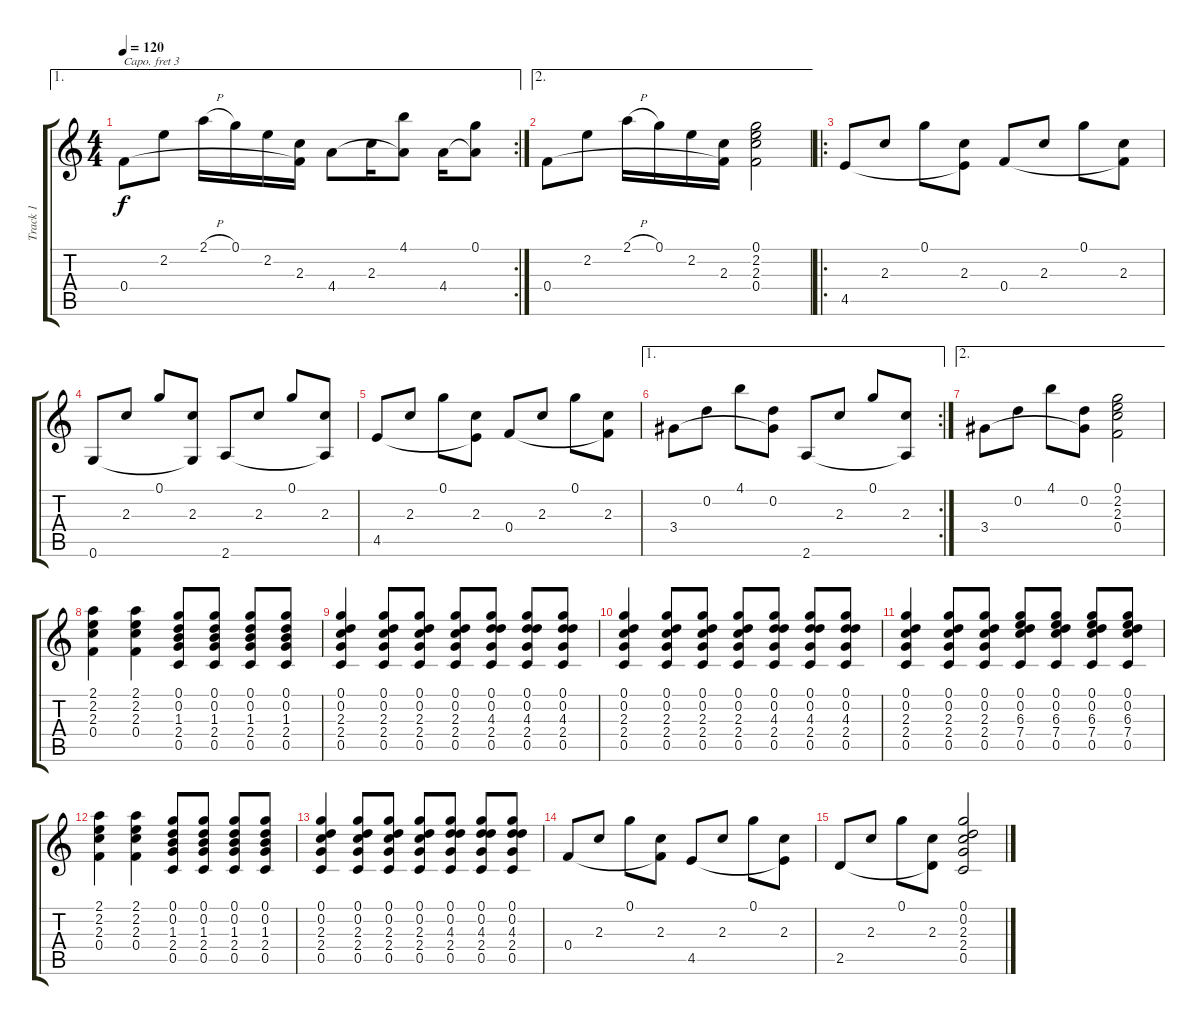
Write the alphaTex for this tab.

\track ("Track 1" "Track 1") {instrument acousticguitarsteel}
\staff {score tabs}
\capo 3
\tuning (E4 B3 G3 D3 A2 E2) {hide}
\ae 1
\rc 2
\ts (4 4)
\tempo 120
\clef g2
\ks c
0.4.8{dy f} 2.2.8 2.1{h}.16 0.1.16 2.2.16 (2.3 0.4{t}).16 4.4.8 2.3.16 (4.1 4.4{t}).8 4.4.16 (0.1 4.4{t}).8 |
\ae 2
0.4.8 2.2.8 2.1{h}.16 0.1.16 2.2.16 (2.3 0.4{t}).16 (0.1 2.2 2.3 0.4).2 |
\ro
4.5.8 2.3.8 0.1.8 (2.3 4.5{t}).8 0.4.8 2.3.8 0.1.8 (2.3 0.4{t}).8 |
0.6.8 2.3.8 0.1.8 (2.3 0.6{t}).8 2.6.8 2.3.8 0.1.8 (2.3 2.6{t}).8 |
4.5.8 2.3.8 0.1.8 (2.3 4.5{t}).8 0.4.8 2.3.8 0.1.8 (2.3 0.4{t}).8 |
\ae 1
\rc 2
3.4.8 0.2.8 4.1.8 (0.2 3.4{t}).8 2.6.8 2.3.8 0.1.8 (2.3 2.6{t}).8 |
\ae 2
3.4.8 0.2.8 4.1.8 (0.2 3.4{t}).8 (0.1 2.2 2.3 0.4).2 |
(2.1 2.2 2.3 0.4).4 (2.1 2.2 2.3 0.4).4 (0.1 0.2 1.3 2.4 0.5).8 (0.1 0.2 1.3 2.4 0.5).8 (0.1 0.2 1.3 2.4 0.5).8 (0.1 0.2 1.3 2.4 0.5).8 |
(0.1 0.2 2.3 2.4 0.5).4 (0.1 0.2 2.3 2.4 0.5).8 (0.1 0.2 2.3 2.4 0.5).8 (0.1 0.2 2.3 2.4 0.5).8 (0.1 0.2 4.3 2.4 0.5).8 (0.1 0.2 4.3 2.4 0.5).8 (0.1 0.2 4.3 2.4 0.5).8 |
(0.1 0.2 2.3 2.4 0.5).4 (0.1 0.2 2.3 2.4 0.5).8 (0.1 0.2 2.3 2.4 0.5).8 (0.1 0.2 2.3 2.4 0.5).8 (0.1 0.2 4.3 2.4 0.5).8 (0.1 0.2 4.3 2.4 0.5).8 (0.1 0.2 4.3 2.4 0.5).8 |
(0.1 0.2 2.3 2.4 0.5).4 (0.1 0.2 2.3 2.4 0.5).8 (0.1 0.2 2.3 2.4 0.5).8 (0.1 0.2 6.3 7.4 0.5).8 (0.1 0.2 6.3 7.4 0.5).8 (0.1 0.2 6.3 7.4 0.5).8 (0.1 0.2 6.3 7.4 0.5).8 |
(2.1 2.2 2.3 0.4).4 (2.1 2.2 2.3 0.4).4 (0.1 0.2 1.3 2.4 0.5).8 (0.1 0.2 1.3 2.4 0.5).8 (0.1 0.2 1.3 2.4 0.5).8 (0.1 0.2 1.3 2.4 0.5).8 |
(0.1 0.2 2.3 2.4 0.5).4 (0.1 0.2 2.3 2.4 0.5).8 (0.1 0.2 2.3 2.4 0.5).8 (0.1 0.2 2.3 2.4 0.5).8 (0.1 0.2 4.3 2.4 0.5).8 (0.1 0.2 4.3 2.4 0.5).8 (0.1 0.2 4.3 2.4 0.5).8 |
0.4.8 2.3.8 0.1.8 (2.3 0.4{t}).8 4.5.8 2.3.8 0.1.8 (2.3 4.5{t}).8 |
2.5.8 2.3.8 0.1.8 (2.3 2.5{t}).8 (0.1 0.2 2.3 2.4 0.5).2
